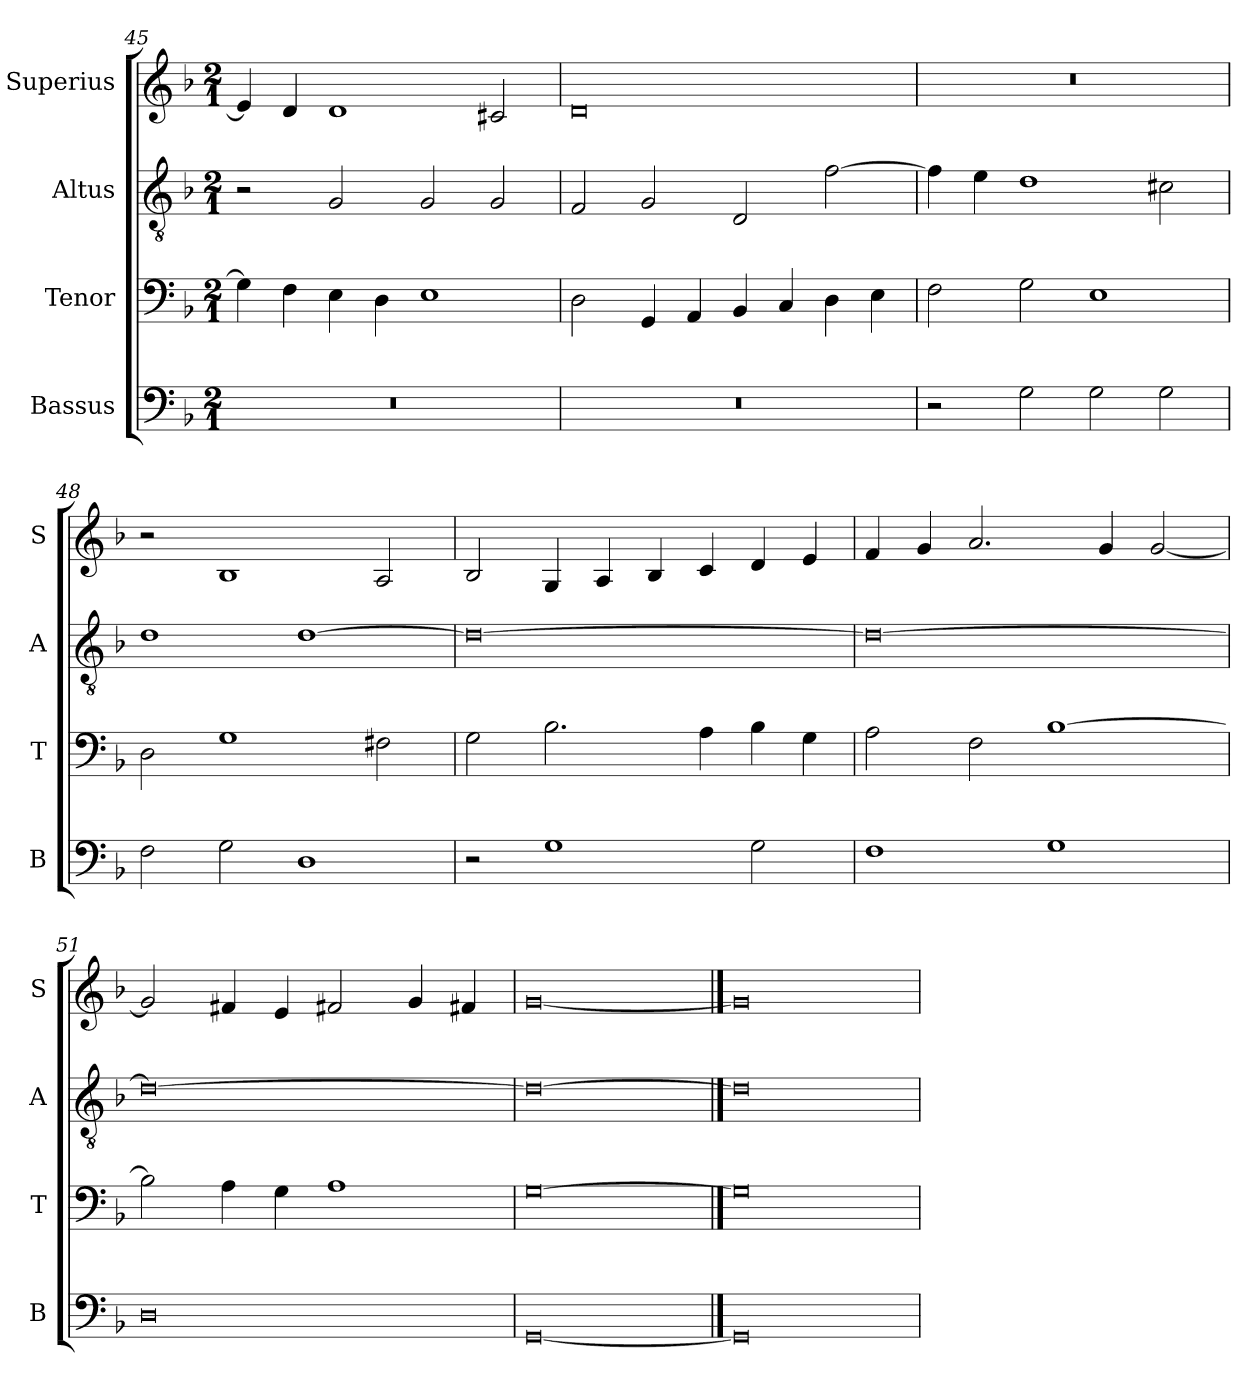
**kern	**kern	**kern	**kern
*part4	*part3	*part2	*part1
*staff4	*staff3	*staff2	*staff1
*I"Bassus	*I"Tenor	*I"Altus	*I"Superius
*I'B	*I'T	*I'A	*I'S
*clefF4	*clefF4	*clefGv2	*clefG2
*k[b-]	*k[b-]	*k[b-]	*k[b-]
*F:	*F:	*F:	*F:
*M2/1	*M2/1	*M2/1	*M2/1
=45	=45	=45	=45
0r	4G]	2r	4e]
.	4F	.	4d
.	4E	2G	1d
.	4D	.	.
.	1E	2G	.
.	.	2G	2c#X
=46	=46	=46	=46
0r	2D	2F	0d
.	4GG	2G	.
.	4AA	.	.
.	4BB-	2D	.
.	4C	.	.
.	4D	[2f	.
.	4E	.	.
=47	=47	=47	=47
2r	2F	4f]	0r
.	.	4e	.
2G	2G	1d	.
2G	1E	.	.
2G	.	2c#X	.
=48	=48	=48	=48
2F	2D	1d	2r
2G	1G	.	1B-
1D	.	[1d	.
.	2F#X	.	2A
=49	=49	=49	=49
2r	2G	0d_	2B-
1G	2.B-	.	4G
.	.	.	4A
.	.	.	4B-
.	4A	.	4c
2G	4B-	.	4d
.	4G	.	4e
=50	=50	=50	=50
1F	2A	0d_	4f
.	.	.	4g
.	2F	.	2.a
1G	[1B-	.	.
.	.	.	4g
.	.	.	[2g
=51	=51	=51	=51
0D	2B-]	0d_	2g]
.	4A	.	4f#X
.	4G	.	4e
.	1A	.	2f#X
.	.	.	4g
.	.	.	4f#X
=52	=52	=52	=52
[0GG	[0G	0d_	[0g
==53	==53	==53	==53
0GG]	0G]	0d]	0g]
=	=	=	=
*-	*-	*-	*-
